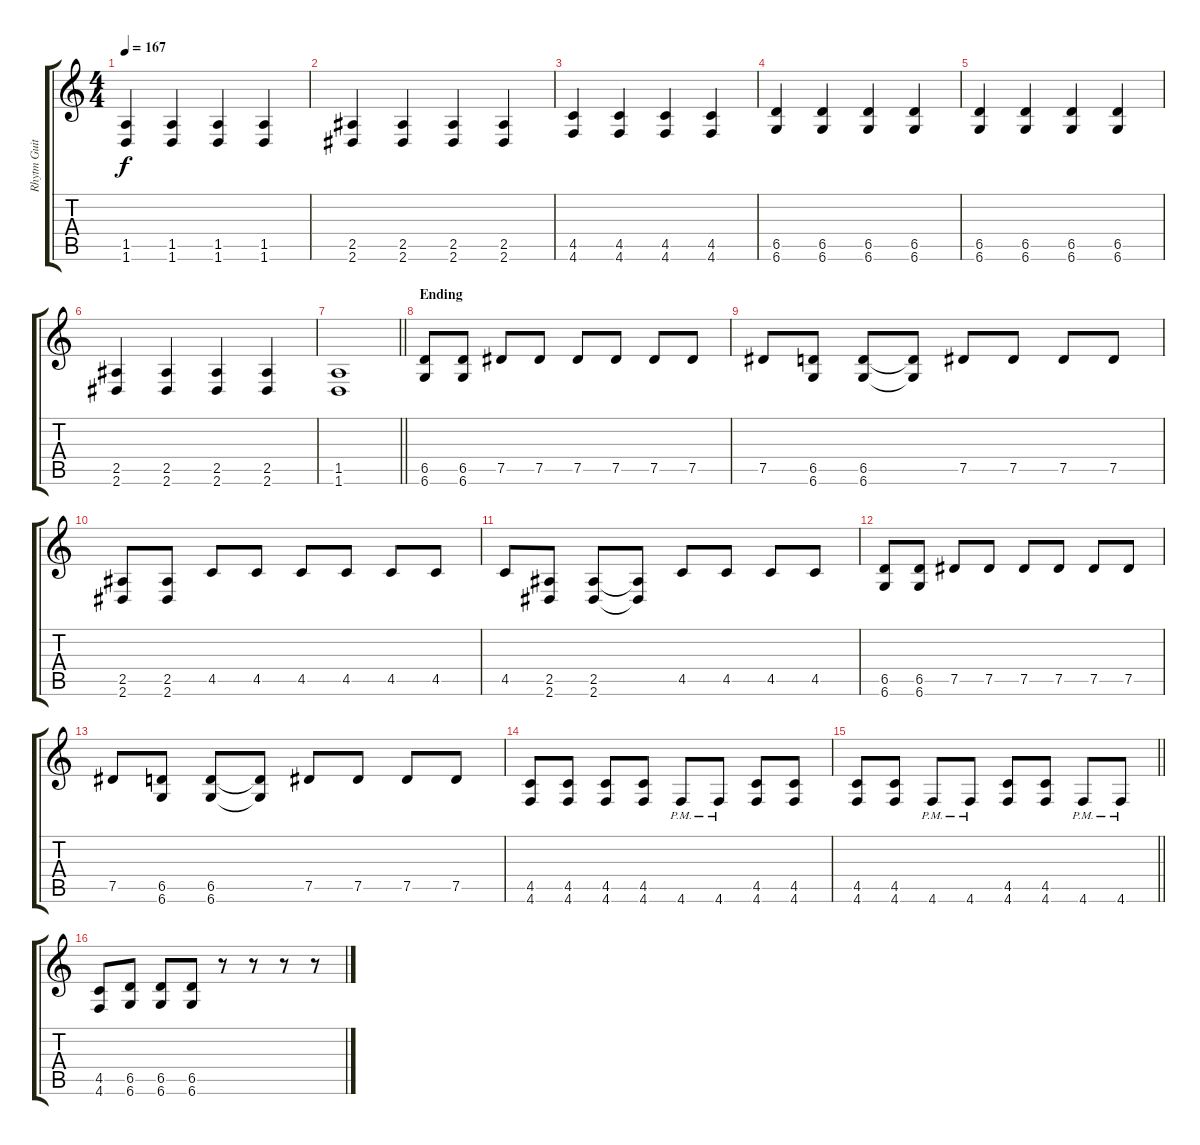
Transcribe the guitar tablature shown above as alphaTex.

\track ("Rhytm Guitar [R]" "Rhytm Guit") {instrument distortionguitar}
\staff {score tabs}
\tuning (Eb4 Bb3 Gb3 Db3 Ab2 Db2) {hide}
\ts (4 4)
\tempo 167
\clef g2
\ks c
(1.5 1.6).4{dy f} (1.5 1.6).4 (1.5 1.6).4 (1.5 1.6).4 |
(2.5 2.6).4 (2.5 2.6).4 (2.5 2.6).4 (2.5 2.6).4 |
(4.5 4.6).4 (4.5 4.6).4 (4.5 4.6).4 (4.5 4.6).4 |
(6.5 6.6).4 (6.5 6.6).4 (6.5 6.6).4 (6.5 6.6).4 |
(6.5 6.6).4 (6.5 6.6).4 (6.5 6.6).4 (6.5 6.6).4 |
(2.5 2.6).4 (2.5 2.6).4 (2.5 2.6).4 (2.5 2.6).4 |
\barLineRight lightlight
(1.5 1.6).1 |
\section ("" "Ending")
(6.5 6.6).8 (6.5 6.6).8 7.5.8 7.5.8 7.5.8 7.5.8 7.5.8 7.5.8 |
7.5.8 (6.5 6.6).8 (6.5 6.6).8 (6.5{t} 6.6{t}).8 7.5.8 7.5.8 7.5.8 7.5.8 |
(2.5 2.6).8 (2.5 2.6).8 4.5.8 4.5.8 4.5.8 4.5.8 4.5.8 4.5.8 |
4.5.8 (2.5 2.6).8 (2.5 2.6).8 (2.5{t} 2.6{t}).8 4.5.8 4.5.8 4.5.8 4.5.8 |
(6.5 6.6).8 (6.5 6.6).8 7.5.8 7.5.8 7.5.8 7.5.8 7.5.8 7.5.8 |
7.5.8 (6.5 6.6).8 (6.5 6.6).8 (6.5{t} 6.6{t}).8 7.5.8 7.5.8 7.5.8 7.5.8 |
(4.5 4.6).8 (4.5 4.6).8 (4.5 4.6).8 (4.5 4.6).8 4.6{pm}.8 4.6{pm}.8 (4.5 4.6).8 (4.5 4.6).8 |
\barLineRight lightlight
(4.5 4.6).8 (4.5 4.6).8 4.6{pm}.8 4.6{pm}.8 (4.5 4.6).8 (4.5 4.6).8 4.6{pm}.8 4.6{pm}.8 |
(4.5 4.6).8 (6.5 6.6).8 (6.5 6.6).8 (6.5 6.6).8 r.8 r.8 r.8 r.8
